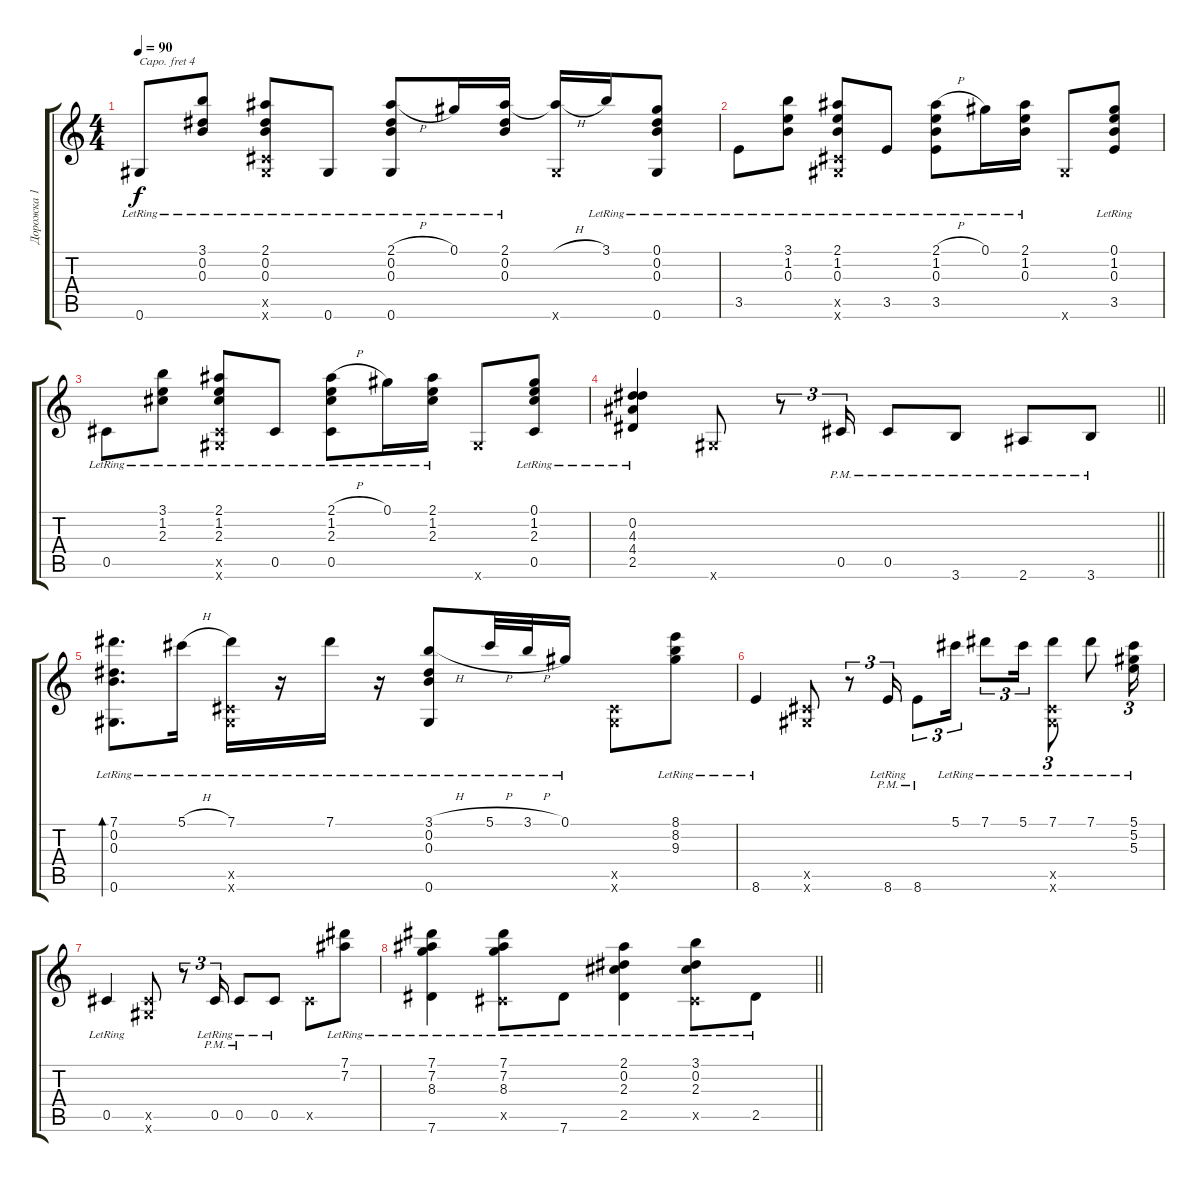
\track ("Дорожка 1" "Дорожка 1") {instrument acousticguitarsteel}
\staff {score tabs}
\capo 4
\tuning (E4 B3 G3 D3 A2 E2) {hide}
\ts (4 4)
\tempo 90
\clef g2
\ks c
0.6{lr}.8{dy f} (3.1{lr} 0.2{lr} 0.3{lr}).8 (2.1{lr} 0.2{lr} 0.3{lr} 0.5{x} 0.6{x}).8 0.6{lr}.8 (2.1{h lr} 0.2{lr} 0.3{lr} 0.6{lr}).8 0.1{lr}.16 (2.1{lr} 0.2{lr} 0.3{lr}).16 (2.1{h t} 0.6{x}).16 3.1{lr}.16 (0.1{lr} 0.2{lr} 0.3{lr} 0.6{lr}).8 |
3.5{lr}.8 (3.1{lr} 1.2{lr} 0.3{lr}).8 (2.1{lr} 1.2{lr} 0.3{lr} 0.5{x} 0.6{x}).8 3.5{lr}.8 (2.1{h lr} 1.2{lr} 0.3{lr} 3.5{lr}).8 0.1{lr}.16 (2.1{lr} 1.2{lr} 0.3{lr}).16 0.6{x}.8 (0.1{lr} 1.2{lr} 0.3{lr} 3.5{lr}).8 |
0.5{lr}.8 (3.1{lr} 1.2{lr} 2.3{lr}).8 (2.1{lr} 1.2{lr} 2.3{lr} 0.5{x} 0.6{x}).8 0.5{lr}.8 (2.1{h lr} 1.2{lr} 2.3{lr} 0.5{lr}).8 0.1{lr}.16 (2.1{lr} 1.2{lr} 2.3{lr}).16 0.6{x}.8 (0.1{lr} 1.2{lr} 2.3{lr} 0.5{lr}).8 |
\barLineRight lightlight
(0.2{lr} 4.3{lr} 4.4{lr} 2.5{lr}).4 0.6{x}.8 r.8{tu (3 2)} 0.5{pm}.16{tu (3 2)} 0.5{pm}.8 3.6{pm}.8 2.6{pm}.8 3.6{pm}.8 |
(7.1{lr} 0.2{lr} 0.3{lr} 0.6{lr}).8{d bd 60} 5.1{h lr}.16 (7.1{lr} 0.5{x} 0.6{x}).16 r.16 7.1{lr}.16 r.16 (3.1{h lr} 0.2{lr} 0.3{lr} 0.6{lr}).8 5.1{h lr}.32 3.1{h lr}.32 0.1{lr}.16 (0.5{x} 0.6{x}).8 (8.1{lr} 8.2{lr} 9.3{lr}).8 |
8.6{lr}.4 (0.5{x} 0.6{x}).8 r.8{tu (3 2)} 8.6{pm lr}.16{tu (3 2)} 8.6{pm}.8{tu (3 2)} 5.1{lr}.16{tu (3 2)} 7.1{lr}.8{tu (3 2)} 5.1{lr}.16{tu (3 2)} (7.1{lr} 0.5{x} 0.6{x}).8{tu (3 2)} 7.1{lr}.8 (5.1{lr} 5.2{lr} 5.3{lr}).16{tu (3 2)} |
0.5{lr}.4 (0.5{x} 0.6{x}).8 r.8{tu (3 2)} 0.5{pm lr}.16{tu (3 2)} 0.5{pm lr}.8 0.5{lr}.8 0.5{x}.8 (7.1{lr} 7.2).8 |
\barLineRight lightlight
(7.1{lr} 7.2{lr} 8.3{lr} 7.6{lr}).4 (7.1{lr} 7.2{lr} 8.3{lr} 0.5{x}).8 7.6{lr}.8 (2.1{lr} 0.2{lr} 2.3{lr} 2.5{lr}).4 (3.1{lr} 0.2{lr} 2.3{lr} 0.5{x}).8 2.5{lr}.8
